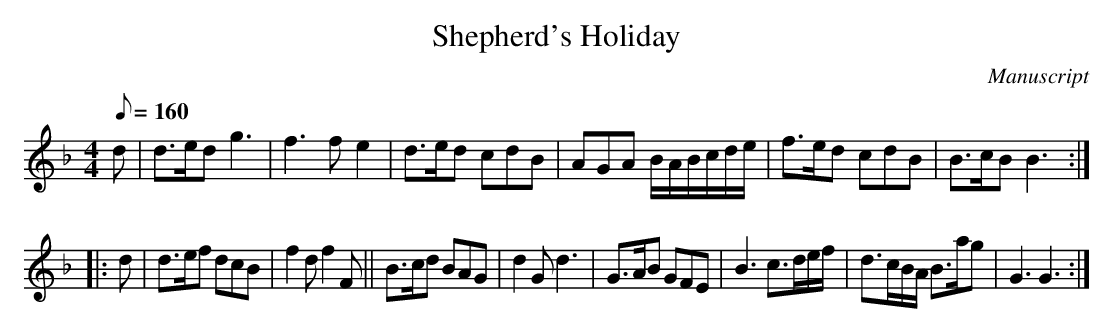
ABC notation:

X:1
T: Shepherd's Holiday
M:4/4
L:1/8
Q:160
O:Manuscript
K:Dm
d|d>ed g3|f3 f e2| d>ed cdB| AGA B/2A/2B/2c/2d/2e/2|f>ed cdB| B>cB B3:|
|: d|d>ef dcB|f2 d f2 F||B>cd BAG|d2 G d3|G>AB GFE|B3 c>de/2f/2|d>cB/2A/2 B>ag|G3 G3:|
